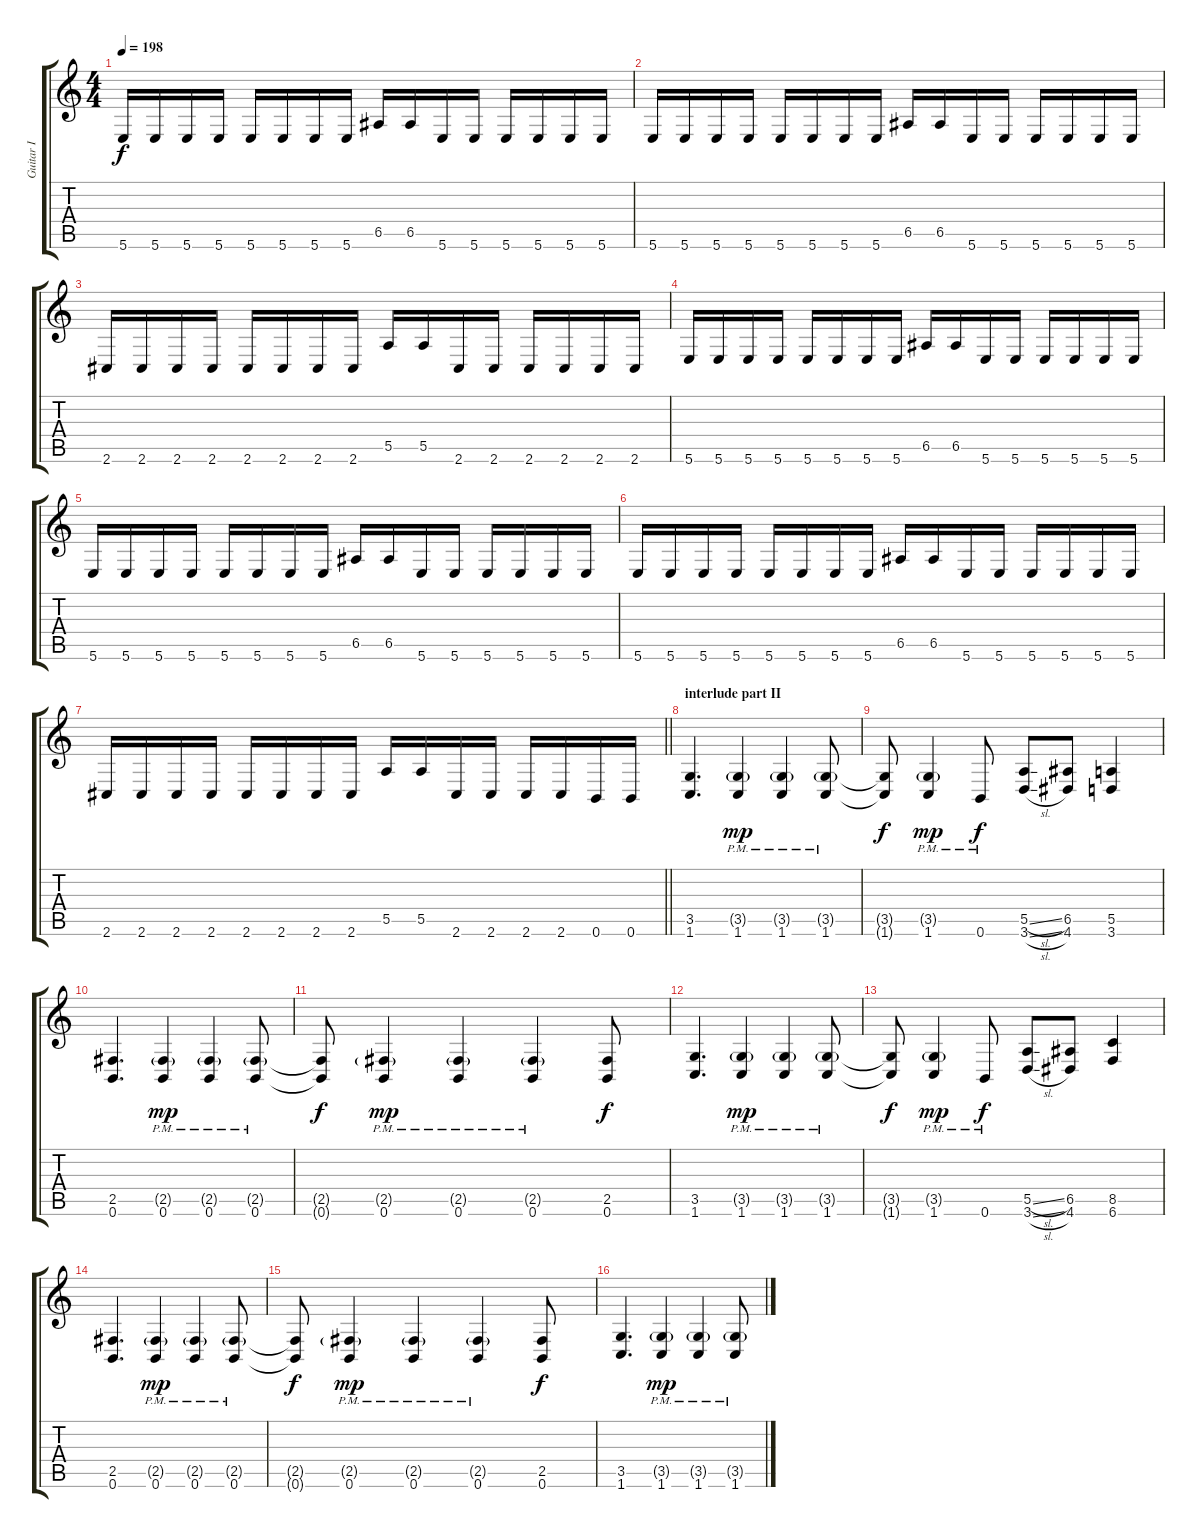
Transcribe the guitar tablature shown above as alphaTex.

\track ("Guitar I" "Guitar I") {instrument distortionguitar}
\staff {score tabs}
\tuning (B3 Gb3 D3 A2 E2 B1) {hide}
\ts (4 4)
\tempo 198
\clef g2
\ks c
5.6.16{dy f} 5.6.16 5.6.16 5.6.16 5.6.16 5.6.16 5.6.16 5.6.16 6.5.16 6.5.16 5.6.16 5.6.16 5.6.16 5.6.16 5.6.16 5.6.16 |
5.6.16 5.6.16 5.6.16 5.6.16 5.6.16 5.6.16 5.6.16 5.6.16 6.5.16 6.5.16 5.6.16 5.6.16 5.6.16 5.6.16 5.6.16 5.6.16 |
2.6.16 2.6.16 2.6.16 2.6.16 2.6.16 2.6.16 2.6.16 2.6.16 5.5.16 5.5.16 2.6.16 2.6.16 2.6.16 2.6.16 2.6.16 2.6.16 |
5.6.16 5.6.16 5.6.16 5.6.16 5.6.16 5.6.16 5.6.16 5.6.16 6.5.16 6.5.16 5.6.16 5.6.16 5.6.16 5.6.16 5.6.16 5.6.16 |
5.6.16 5.6.16 5.6.16 5.6.16 5.6.16 5.6.16 5.6.16 5.6.16 6.5.16 6.5.16 5.6.16 5.6.16 5.6.16 5.6.16 5.6.16 5.6.16 |
5.6.16 5.6.16 5.6.16 5.6.16 5.6.16 5.6.16 5.6.16 5.6.16 6.5.16 6.5.16 5.6.16 5.6.16 5.6.16 5.6.16 5.6.16 5.6.16 |
\barLineRight lightlight
2.6.16 2.6.16 2.6.16 2.6.16 2.6.16 2.6.16 2.6.16 2.6.16 5.5.16 5.5.16 2.6.16 2.6.16 2.6.16 2.6.16 0.6.16 0.6.16 |
\section ("" "interlude part II")
(3.5 1.6).4{d} (3.5{g pm} 1.6{pm}).4{dy mp} (3.5{g pm} 1.6{pm}).4 (3.5{g pm} 1.6{pm}).8 |
(3.5{t} 1.6{t}).8{dy f} (3.5{g pm} 1.6{pm}).4{dy mp} 0.6{pm}.8{dy f} (5.5{sl} 3.6{sl}).8 (6.5 4.6).8 (5.5 3.6).4 |
(2.5 0.6).4{d} (2.5{g pm} 0.6{pm}).4{dy mp} (2.5{g pm} 0.6{pm}).4 (2.5{g pm} 0.6{pm}).8 |
(2.5{t} 0.6{t}).8{dy f} (2.5{g pm} 0.6{pm}).4{dy mp} (2.5{g pm} 0.6{pm}).4 (2.5{g pm} 0.6{pm}).4 (2.5 0.6).8{dy f} |
(3.5 1.6).4{d} (3.5{g pm} 1.6{pm}).4{dy mp} (3.5{g pm} 1.6{pm}).4 (3.5{g pm} 1.6{pm}).8 |
(3.5{t} 1.6{t}).8{dy f} (3.5{g pm} 1.6{pm}).4{dy mp} 0.6{pm}.8{dy f} (5.5{sl} 3.6{sl}).8 (6.5 4.6).8 (8.5 6.6).4 |
(2.5 0.6).4{d} (2.5{g pm} 0.6{pm}).4{dy mp} (2.5{g pm} 0.6{pm}).4 (2.5{g pm} 0.6{pm}).8 |
(2.5{t} 0.6{t}).8{dy f} (2.5{g pm} 0.6{pm}).4{dy mp} (2.5{g pm} 0.6{pm}).4 (2.5{g pm} 0.6{pm}).4 (2.5 0.6).8{dy f} |
(3.5 1.6).4{d} (3.5{g pm} 1.6{pm}).4{dy mp} (3.5{g pm} 1.6{pm}).4 (3.5{g pm} 1.6{pm}).8
